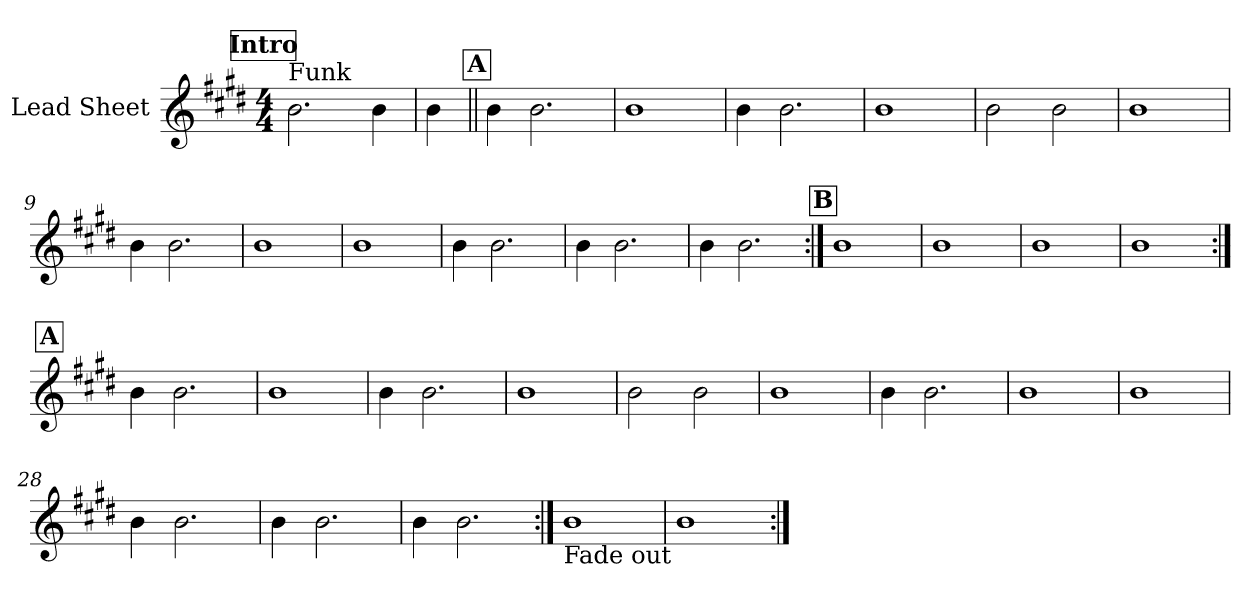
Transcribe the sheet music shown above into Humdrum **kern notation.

**kern
*part1
*staff1
*I"Lead Sheet
*clefG2
*k[f#c#g#d#]
*E:
*M4/4
*MM126
!!LO:REH:place=s1:a:fs=14:t=Intro
=1
!LO:TX:a:t=Funk
2.b\
4b\
=2
4b\
!!LO:LB:g=z
!!LO:REH:place=s1:a:fs=14:t=A
=3||
4b\
2.b\
=4
1b
=5
4b\
2.b\
=6
1b
!!LO:LB:g=z
=7
2b\
2b\
=8
1b
=9
4b\
2.b\
=10
1b
!!LO:LB:g=z
=11
1b
=12
4b\
2.b\
=13
4b\
2.b\
=14
4b\
2.b\
!!LO:LB:g=z
!!LO:REH:place=s1:a:fs=14:t=B
=15:|!
1b
=16
1b
=17
1b
=18
1b
!!LO:LB:g=z
!!LO:REH:place=s1:a:fs=14:t=A
=19:|!
4b\
2.b\
=20
1b
=21
4b\
2.b\
=22
1b
!!LO:LB:g=z
=23
2b\
2b\
=24
1b
=25
4b\
2.b\
=26
1b
!!LO:LB:g=z
=27
1b
=28
4b\
2.b\
=29
4b\
2.b\
=30
4b\
2.b\
!!LO:LB:g=z
=31:|!
!LO:TX:b:t=Fade out
1b
=32
1b
=:|!
*-
